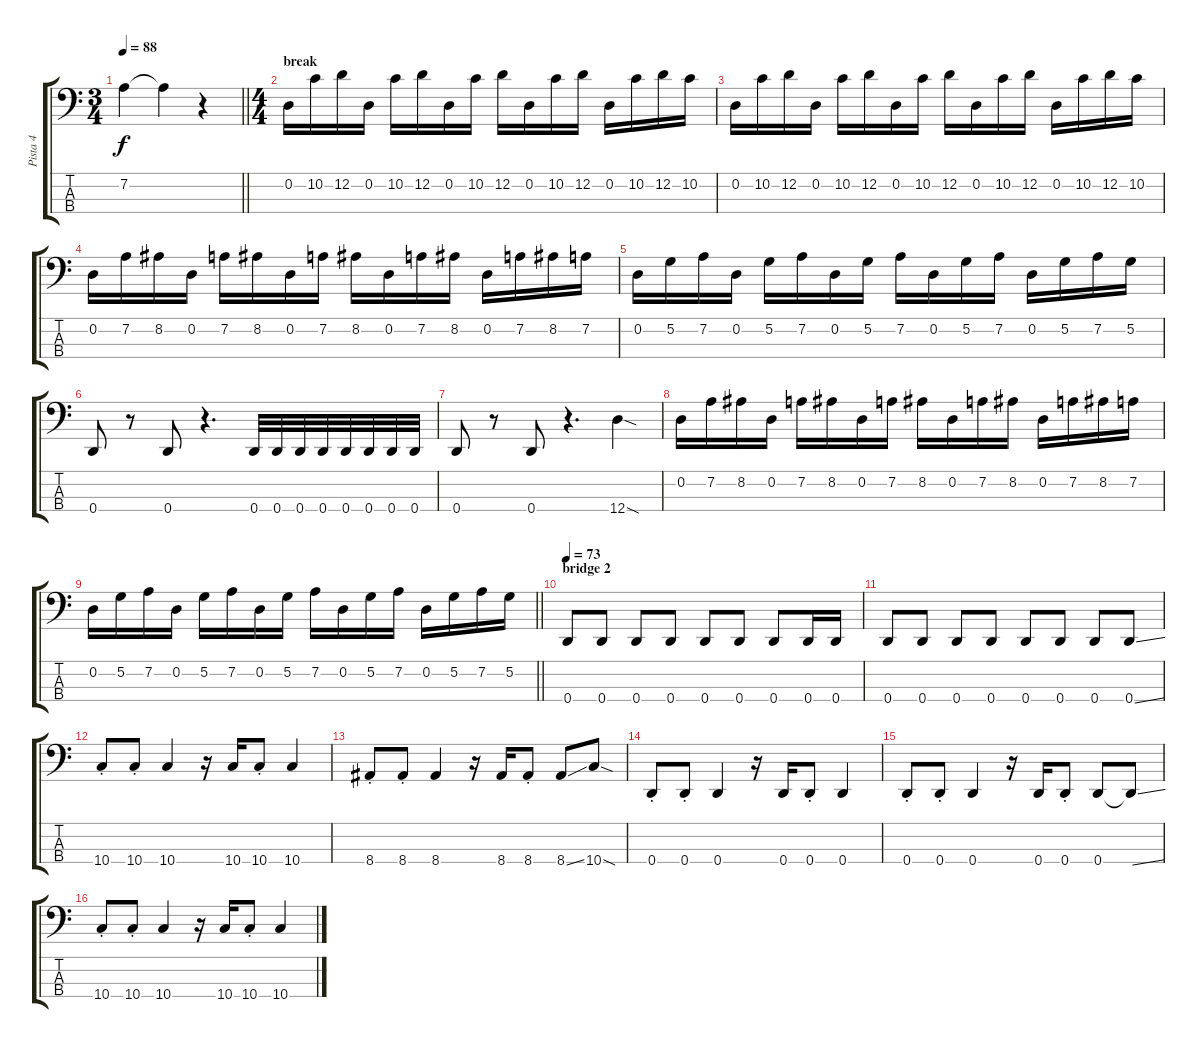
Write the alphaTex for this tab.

\track ("Pista 4" "Pista 4") {instrument electricbasspick}
\staff {score tabs}
\tuning (G2 D2 A1 D1) {hide}
\ts (3 4)
\tempo 88
\clef f4
\barLineRight lightlight
\ks c
7.2{t}.4{dy f} 7.2{t}.4 r.4 |
\ts (4 4)
\section ("" "break")
0.2.16 10.2.16 12.2.16 0.2.16 10.2.16 12.2.16 0.2.16 10.2.16 12.2.16 0.2.16 10.2.16 12.2.16 0.2.16 10.2.16 12.2.16 10.2.16 |
0.2.16 10.2.16 12.2.16 0.2.16 10.2.16 12.2.16 0.2.16 10.2.16 12.2.16 0.2.16 10.2.16 12.2.16 0.2.16 10.2.16 12.2.16 10.2.16 |
0.2.16 7.2.16 8.2.16 0.2.16 7.2.16 8.2.16 0.2.16 7.2.16 8.2.16 0.2.16 7.2.16 8.2.16 0.2.16 7.2.16 8.2.16 7.2.16 |
0.2.16 5.2.16 7.2.16 0.2.16 5.2.16 7.2.16 0.2.16 5.2.16 7.2.16 0.2.16 5.2.16 7.2.16 0.2.16 5.2.16 7.2.16 5.2.16 |
0.4.8 r.8 0.4.8 r.4{d} 0.4.32 0.4.32 0.4.32 0.4.32 0.4.32 0.4.32 0.4.32 0.4.32 |
0.4.8 r.8 0.4.8 r.4{d} 12.4{sod}.4 |
0.2.16 7.2.16 8.2.16 0.2.16 7.2.16 8.2.16 0.2.16 7.2.16 8.2.16 0.2.16 7.2.16 8.2.16 0.2.16 7.2.16 8.2.16 7.2.16 |
\barLineRight lightlight
0.2.16 5.2.16 7.2.16 0.2.16 5.2.16 7.2.16 0.2.16 5.2.16 7.2.16 0.2.16 5.2.16 7.2.16 0.2.16 5.2.16 7.2.16 5.2.16 |
\section ("" "bridge 2")
\tempo 73
0.4.8 0.4.8 0.4.8 0.4.8 0.4.8 0.4.8 0.4.8 0.4.16 0.4.16 |
0.4.8 0.4.8 0.4.8 0.4.8 0.4.8 0.4.8 0.4.8 0.4{ss}.8 |
10.4{st}.8 10.4{st}.8 10.4.4 r.16 10.4.16 10.4{st}.8 10.4.4 |
8.4{st}.8 8.4{st}.8 8.4.4 r.16 8.4.16 8.4{st}.8 8.4{ss}.8 10.4{sod}.8 |
0.4{st}.8 0.4{st}.8 0.4.4 r.16 0.4.16 0.4{st}.8 0.4.4 |
0.4{st}.8 0.4{st}.8 0.4.4 r.16 0.4.16 0.4{st}.8 0.4.8 0.4{ss t}.8 |
10.4{st}.8 10.4{st}.8 10.4.4 r.16 10.4.16 10.4{st}.8 10.4.4
